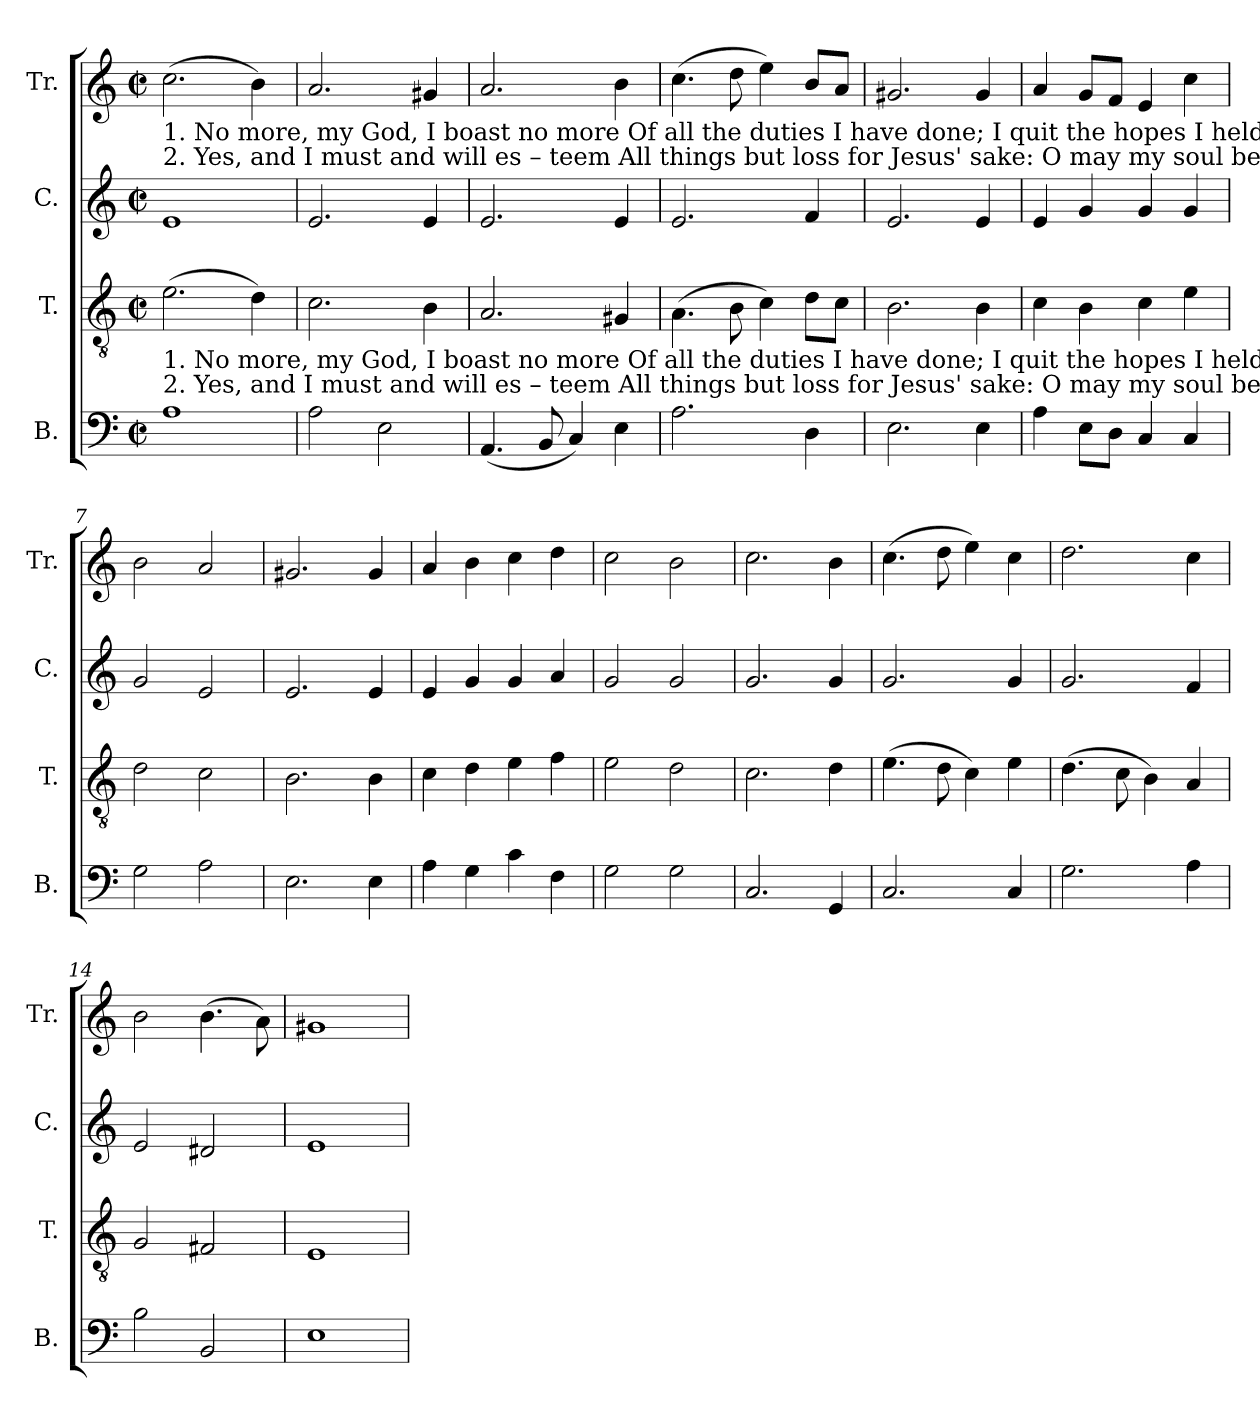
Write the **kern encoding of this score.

**kern	**kern	**kern	**kern
*part4	*part3	*part2	*part1
*staff4	*staff3	*staff2	*staff1
*I"B.	*I"T.	*I"C.	*I"Tr.
*I'B.	*I'T.	*I'C.	*I'Tr.
*clefF4	*clefGv2	*clefG2	*clefG2
*k[]	*k[]	*k[]	*k[]
*M2/2	*M2/2	*M2/2	*M2/2
*met(c|)	*met(c|)	*met(c|)	*met(c|)
*MM110	*MM110	*MM110	*MM110
=1	=1	=1	=1
!	!	!	!LO:TX:b:t=1. No       more,  my God,             I      boast             no     more   Of   all    the   duties  I  have done;  I quit the hopes I held before, To  trust       the   me   –   rits   of    thy         Son.
!	!	!	!LO:TX:b:t=2. Yes,      and      I   must            and    will                es  –  teem    All things but loss for Jesus' sake&colon; O may my soul be found in him, And of         his   right – eous–ness  par   –   take!
!	!LO:TX:b:t=1. No       more,  my God,             I      boast             no     more   Of   all    the   duties  I  have done;  I quit the hopes I held before, To  trust       the   me   –   rits   of    thy         Son.	!	!
!	!LO:TX:b:t=2. Yes,      and      I   must            and    will                es  –  teem    All things but loss for Jesus' sake&colon; O may my soul be found in him, And of         his   right – eous–ness  par   –   take!	!	!
1A!	(>2.e!\	1e!	(>2.cc!\
.	4d!\)	.	4b!\)
=2	=2	=2	=2
2A!\	2.c!\	2.e!/	2.a!/
2E!\	.	.	.
.	4B!\	4e!/	4g#X!/
=3	=3	=3	=3
(<4.AA!/	2.A!/	2.e!/	2.a!/
8BB!/	.	.	.
4C!/)	.	.	.
4E!\	4G#X!/	4e!/	4b!\
=4	=4	=4	=4
2.A!\	(>4.A!\	2.e!/	(>4.cc!\
.	8B!\	.	8dd!\
.	4c!\)	.	4ee!\)
4D!\	8d!\L	4f!/	8b!/L
.	8c!\J	.	8a!/J
=5	=5	=5	=5
2.E!\	2.B!\	2.e!/	2.g#X!/
4E!\	4B!\	4e!/	4g#!/
=6	=6	=6	=6
4A!\	4c!\	4e!/	4a!/
8E!\L	4B!\	4g!/	8g!/L
8D!\J	.	.	8f!/J
4C!/	4c!\	4g!/	4e!/
4C!/	4e!\	4g!/	4cc!\
=7	=7	=7	=7
2G!\	2d!\	2g!/	2b!\
2A!\	2c!\	2e!/	2a!/
=8	=8	=8	=8
2.E!\	2.B!\	2.e!/	2.g#X!/
4E!\	4B!\	4e!/	4g#!/
=9	=9	=9	=9
4A!\	4c!\	4e!/	4a!/
4G!\	4d!\	4g!/	4b!\
4c!\	4e!\	4g!/	4cc!\
4F!\	4f!\	4a!/	4dd!\
=10	=10	=10	=10
2G!\	2e!\	2g!/	2cc!\
2G!\	2d!\	2g!/	2b!\
=11	=11	=11	=11
2.C!/	2.c!\	2.g!/	2.cc!\
4GG!/	4d!\	4g!/	4b!\
=12	=12	=12	=12
2.C!/	(>4.e!\	2.g!/	(>4.cc!\
.	8d!\	.	8dd!\
.	4c!\)	.	4ee!\)
4C!/	4e!\	4g!/	4cc!\
=13	=13	=13	=13
2.G!\	(>4.d!\	2.g!/	2.dd!\
.	8c!\	.	.
.	4B!\)	.	.
4A!\	4A!/	4f!/	4cc!\
=14	=14	=14	=14
2B!\	2G!/	2e!/	2b!\
2BB!/	2F#X!/	2d#X!/	(>4.b!\
.	.	.	8a!\)
=15	=15	=15	=15
1E!	1E!	1e!	1g#X!
=	=	=	=
*-	*-	*-	*-
